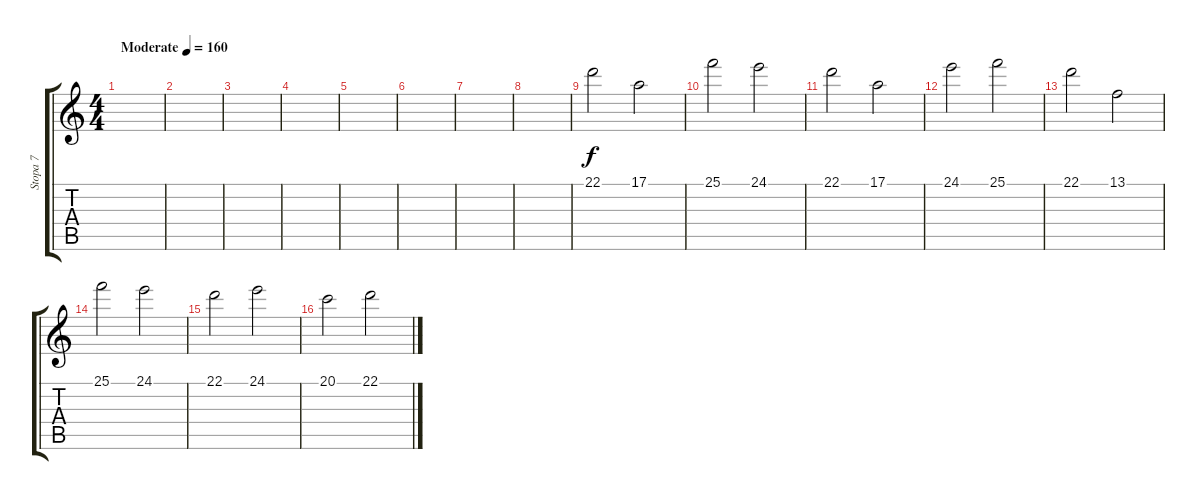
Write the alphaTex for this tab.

\track ("Stopa 7" "Stopa 7") {instrument glockenspiel}
\staff {score tabs}
\tuning (E4 B3 G3 D3 A2 E2) {hide}
\ts (4 4)
\tempo (160 "Moderate")
\clef g2
\ks c
|
|
|
|
|
|
|
|
22.1.2 17.1.2 |
25.1.2 24.1.2 |
22.1.2 17.1.2 |
24.1.2 25.1.2 |
22.1.2 13.1.2 |
25.1.2 24.1.2 |
22.1.2 24.1.2 |
20.1.2 22.1.2
